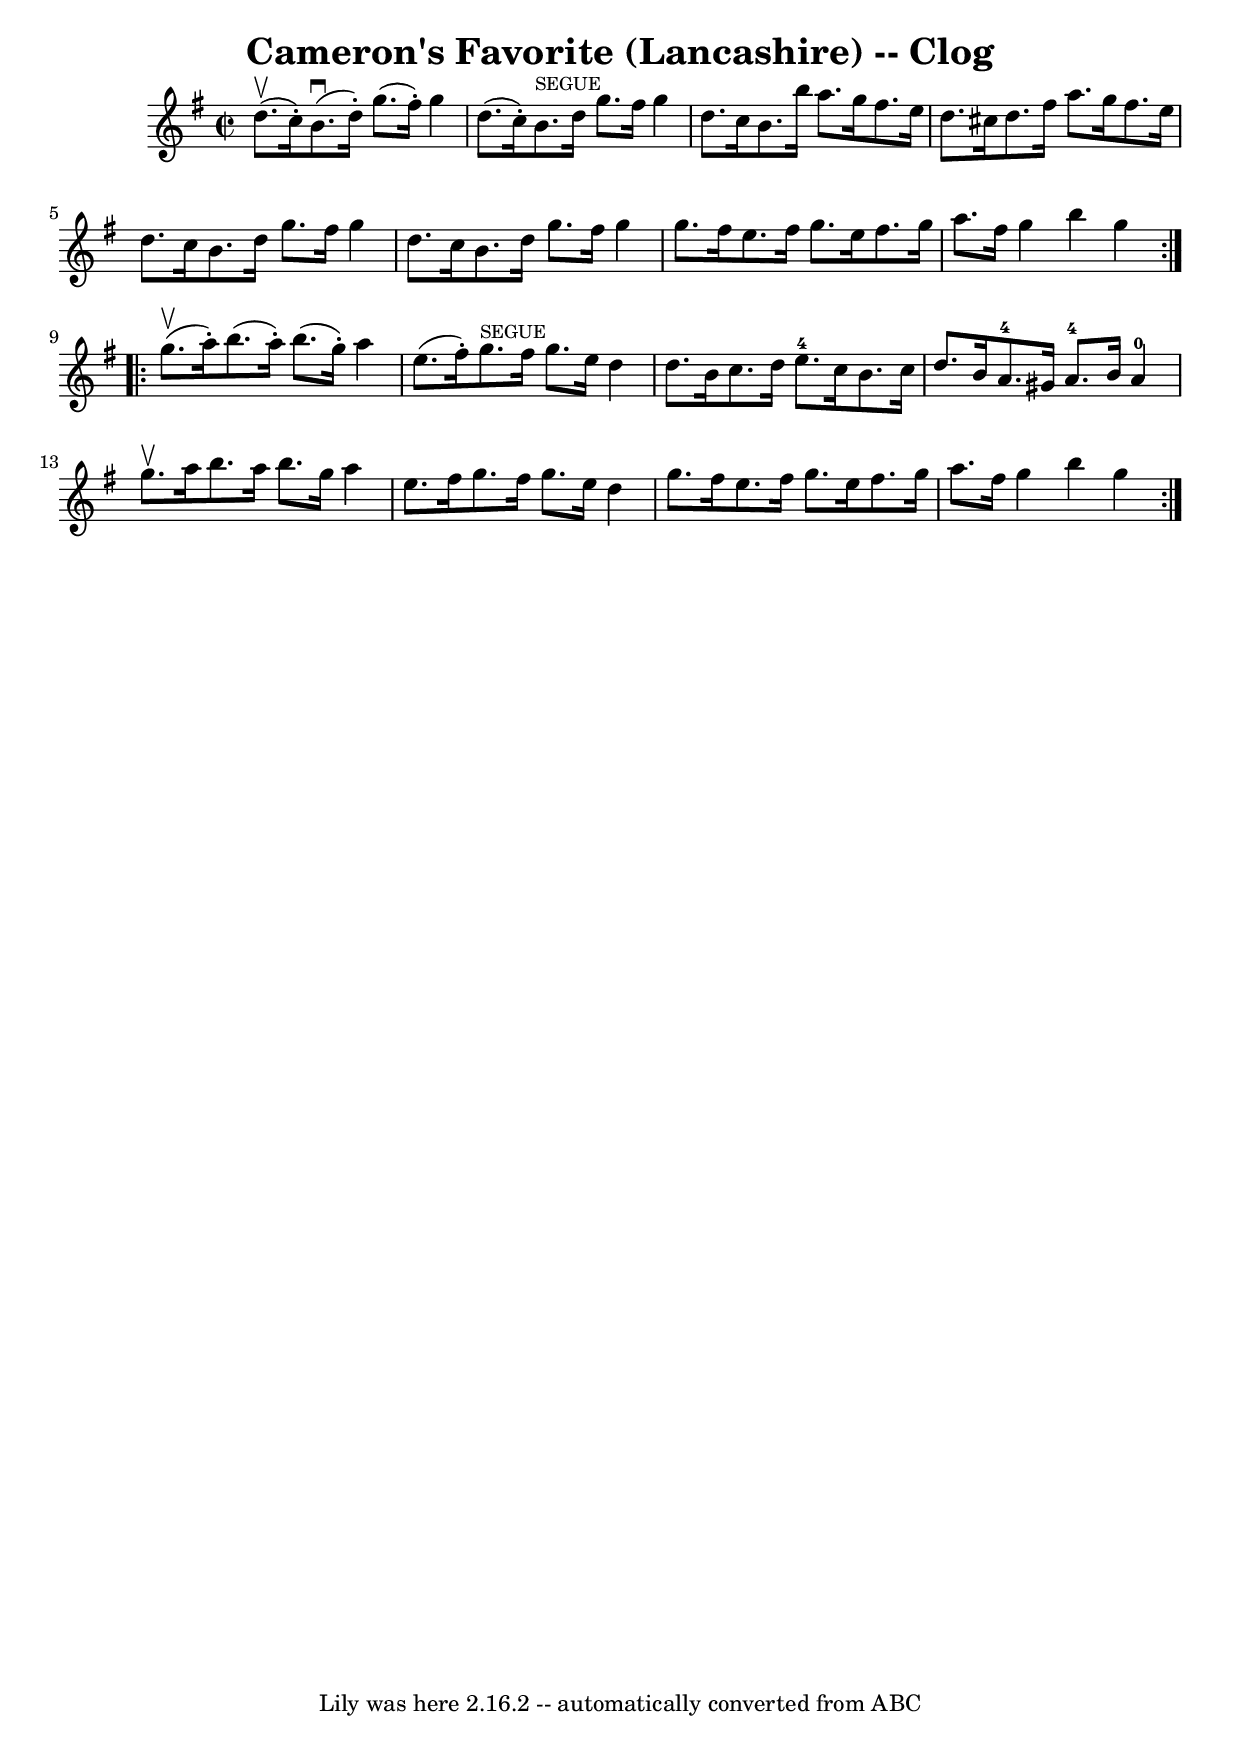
\version "2.16.2"
\include "Mammoth.ily"
\header {
  %% book = "Ryan's Mammoth Collection"
  crossRefNumber = "1"
  footnotes = "\\\\160 954"
  origin = "SCOTCH"
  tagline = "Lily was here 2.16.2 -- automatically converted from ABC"
  title = "Cameron's Favorite (Lancashire) -- Clog"

}
voicedefault =  {



  \repeat volta 2 {

    \override Staff.TimeSignature #'style = #'C
    \time 2/2 
    \key g \major
    d''8.^\upbow(c''16-.) |
    b'8.^\downbow(d''16-.) g''8. (fis''16-.) g''4 d''8. (c''16-.)   |
    b'8.^\segue d''16 g''8. fis''16 g''4 d''8.    
    c''16    |
    b'8. b''16 a''8. g''16 fis''8. e''16    
    d''8. cis''16    |
    d''8. fis''16 a''8. g''16 fis''8.    
    e''16 d''8. c''16    |
    b'8. d''16 g''8. fis''16    
    g''4 d''8. c''16    |
    b'8. d''16 g''8. fis''16 g''4  
    g''8. fis''16    |
    e''8. fis''16 g''8. e''16 fis''8.  
    g''16 a''8. fis''16    |
    g''4 b''4 g''4  
  }     

  \repeat volta 2 {
    g''8.^\upbow(a''16-.) |
    b''8. (a''16-.) b''8. (g''16-.) a''4 e''8. (fis''16-.)   |
    
    g''8.^\segue fis''16 g''8. e''16 d''4 d''8. b'16    |
    
    c''8. d''16 e''8.-4 c''16 b'8. c''16 d''8. b'16     |
    a'8.-4 gis'16 a'8.-4 b'16 a'4-0 g''8.^\upbow a''16    |
    b''8. a''16 b''8. g''16 a''4    
    e''8. fis''16    |
    g''8. fis''16 g''8. e''16 d''4    
    g''8. fis''16    |
    e''8. fis''16 g''8. e''16 fis''8.    
    g''16 a''8. fis''16    |
    g''4 b''4 g''4  
  }   

}

\score{
  <<

    \context Staff="default"
    {
      \voicedefault 
      
    }

  >>
  \layout {
    
  }
  \midi {
  }

}
